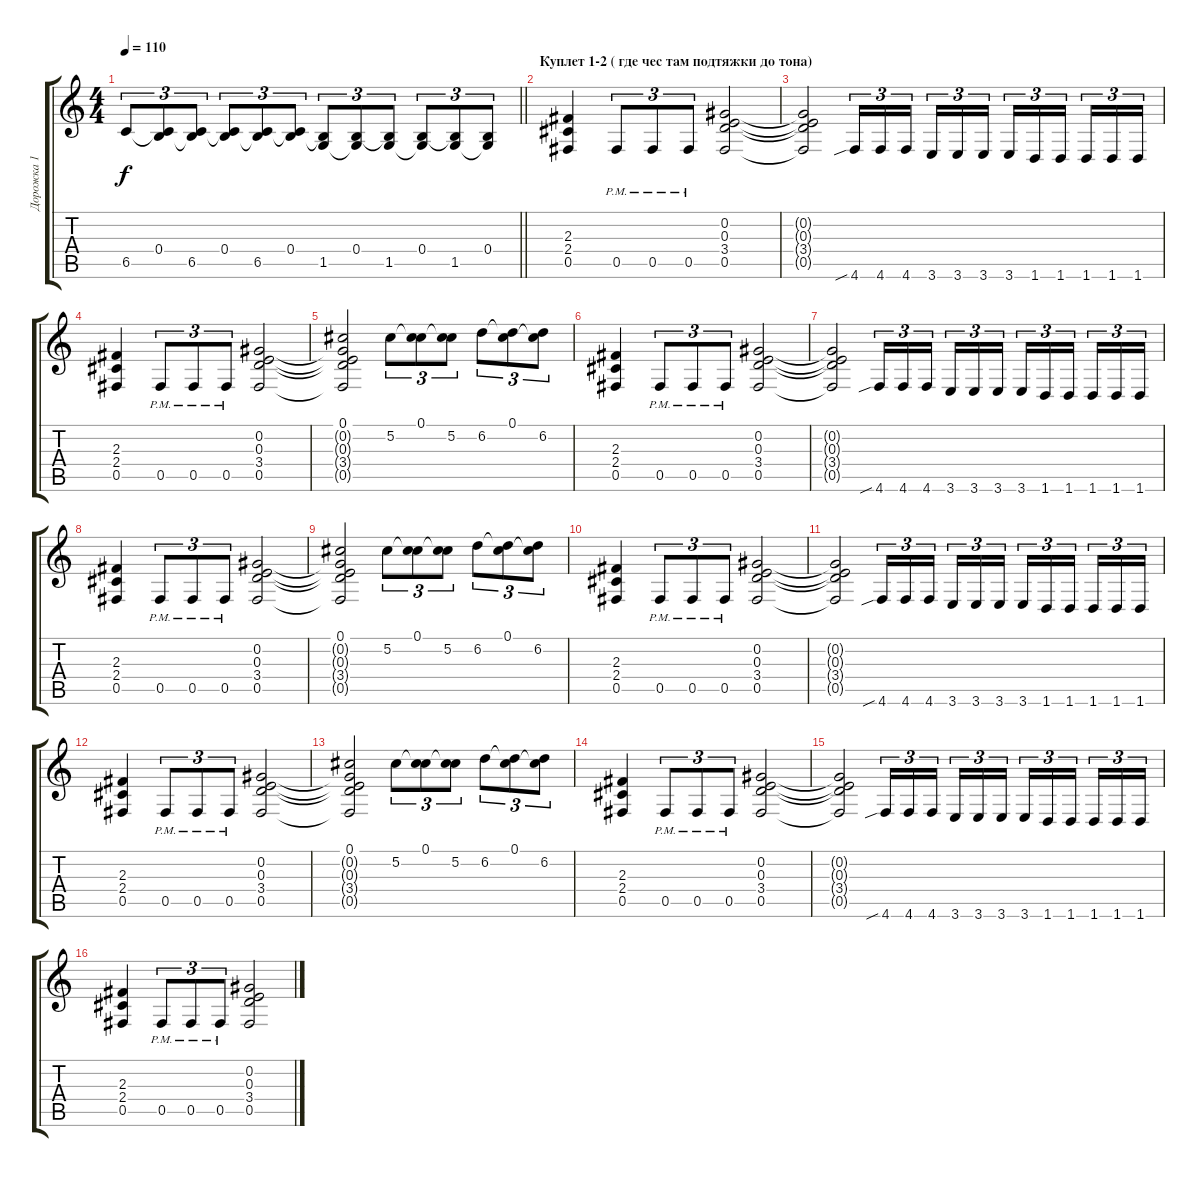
\track ("Дорожка 1" "Дорожка 1") {instrument distortionguitar}
\staff {score tabs}
\tuning (Db4 Ab3 E3 B2 Gb2 Db2) {hide}
\ts (4 4)
\tempo 110
\clef g2
\barLineRight lightlight
\ks c
6.5.8{tu (3 2) dy f} (0.4 6.5{t}).8{tu (3 2)} (0.4{t} 6.5).8{tu (3 2)} (0.4 6.5{t}).8{tu (3 2)} (0.4{t} 6.5).8{tu (3 2)} (0.4 6.5{t}).8{tu (3 2)} (0.4{t} 1.5).8{tu (3 2)} (0.4 1.5{t}).8{tu (3 2)} (0.4{t} 1.5).8{tu (3 2)} (0.4 1.5{t}).8{tu (3 2)} (0.4{t} 1.5).8{tu (3 2)} (0.4 1.5{t}).8{tu (3 2)} |
\section ("" "Куплет 1-2 ( где чес там подтяжки до тона)")
(2.3 2.4 0.5).4 0.5{pm}.8{tu (3 2)} 0.5{pm}.8{tu (3 2)} 0.5{pm}.8{tu (3 2)} (0.2 0.3 3.4 0.5).2 |
(0.2{t} 0.3{t} 3.4{t} 0.5{t}).2 4.6{sib}.16{tu (3 2)} 4.6.16{tu (3 2)} 4.6.16{tu (3 2) beam splitsecondary} 3.6.16{tu (3 2)} 3.6.16{tu (3 2)} 3.6.16{tu (3 2)} 3.6.16{tu (3 2)} 1.6.16{tu (3 2)} 1.6.16{tu (3 2) beam splitsecondary} 1.6.16{tu (3 2)} 1.6.16{tu (3 2)} 1.6.16{tu (3 2)} |
(2.3 2.4 0.5).4 0.5{pm}.8{tu (3 2)} 0.5{pm}.8{tu (3 2)} 0.5{pm}.8{tu (3 2)} (0.2 0.3 3.4 0.5).2 |
(0.1 0.2{t} 0.3{t} 3.4{t} 0.5{t}).2 5.2.8{tu (3 2)} (0.1 5.2{t}).8{tu (3 2)} (0.1{t} 5.2).8{tu (3 2)} 6.2.8{tu (3 2)} (0.1 6.2{t}).8{tu (3 2)} (0.1{t} 6.2).8{tu (3 2)} |
(2.3 2.4 0.5).4 0.5{pm}.8{tu (3 2)} 0.5{pm}.8{tu (3 2)} 0.5{pm}.8{tu (3 2)} (0.2 0.3 3.4 0.5).2 |
(0.2{t} 0.3{t} 3.4{t} 0.5{t}).2 4.6{sib}.16{tu (3 2)} 4.6.16{tu (3 2)} 4.6.16{tu (3 2) beam splitsecondary} 3.6.16{tu (3 2)} 3.6.16{tu (3 2)} 3.6.16{tu (3 2)} 3.6.16{tu (3 2)} 1.6.16{tu (3 2)} 1.6.16{tu (3 2) beam splitsecondary} 1.6.16{tu (3 2)} 1.6.16{tu (3 2)} 1.6.16{tu (3 2)} |
(2.3 2.4 0.5).4 0.5{pm}.8{tu (3 2)} 0.5{pm}.8{tu (3 2)} 0.5{pm}.8{tu (3 2)} (0.2 0.3 3.4 0.5).2 |
(0.1 0.2{t} 0.3{t} 3.4{t} 0.5{t}).2 5.2.8{tu (3 2)} (0.1 5.2{t}).8{tu (3 2)} (0.1{t} 5.2).8{tu (3 2)} 6.2.8{tu (3 2)} (0.1 6.2{t}).8{tu (3 2)} (0.1{t} 6.2).8{tu (3 2)} |
(2.3 2.4 0.5).4 0.5{pm}.8{tu (3 2)} 0.5{pm}.8{tu (3 2)} 0.5{pm}.8{tu (3 2)} (0.2 0.3 3.4 0.5).2 |
(0.2{t} 0.3{t} 3.4{t} 0.5{t}).2 4.6{sib}.16{tu (3 2)} 4.6.16{tu (3 2)} 4.6.16{tu (3 2) beam splitsecondary} 3.6.16{tu (3 2)} 3.6.16{tu (3 2)} 3.6.16{tu (3 2)} 3.6.16{tu (3 2)} 1.6.16{tu (3 2)} 1.6.16{tu (3 2) beam splitsecondary} 1.6.16{tu (3 2)} 1.6.16{tu (3 2)} 1.6.16{tu (3 2)} |
(2.3 2.4 0.5).4 0.5{pm}.8{tu (3 2)} 0.5{pm}.8{tu (3 2)} 0.5{pm}.8{tu (3 2)} (0.2 0.3 3.4 0.5).2 |
(0.1 0.2{t} 0.3{t} 3.4{t} 0.5{t}).2 5.2.8{tu (3 2)} (0.1 5.2{t}).8{tu (3 2)} (0.1{t} 5.2).8{tu (3 2)} 6.2.8{tu (3 2)} (0.1 6.2{t}).8{tu (3 2)} (0.1{t} 6.2).8{tu (3 2)} |
(2.3 2.4 0.5).4 0.5{pm}.8{tu (3 2)} 0.5{pm}.8{tu (3 2)} 0.5{pm}.8{tu (3 2)} (0.2 0.3 3.4 0.5).2 |
(0.2{t} 0.3{t} 3.4{t} 0.5{t}).2 4.6{sib}.16{tu (3 2)} 4.6.16{tu (3 2)} 4.6.16{tu (3 2) beam splitsecondary} 3.6.16{tu (3 2)} 3.6.16{tu (3 2)} 3.6.16{tu (3 2)} 3.6.16{tu (3 2)} 1.6.16{tu (3 2)} 1.6.16{tu (3 2) beam splitsecondary} 1.6.16{tu (3 2)} 1.6.16{tu (3 2)} 1.6.16{tu (3 2)} |
(2.3 2.4 0.5).4 0.5{pm}.8{tu (3 2)} 0.5{pm}.8{tu (3 2)} 0.5{pm}.8{tu (3 2)} (0.2 0.3 3.4 0.5).2
